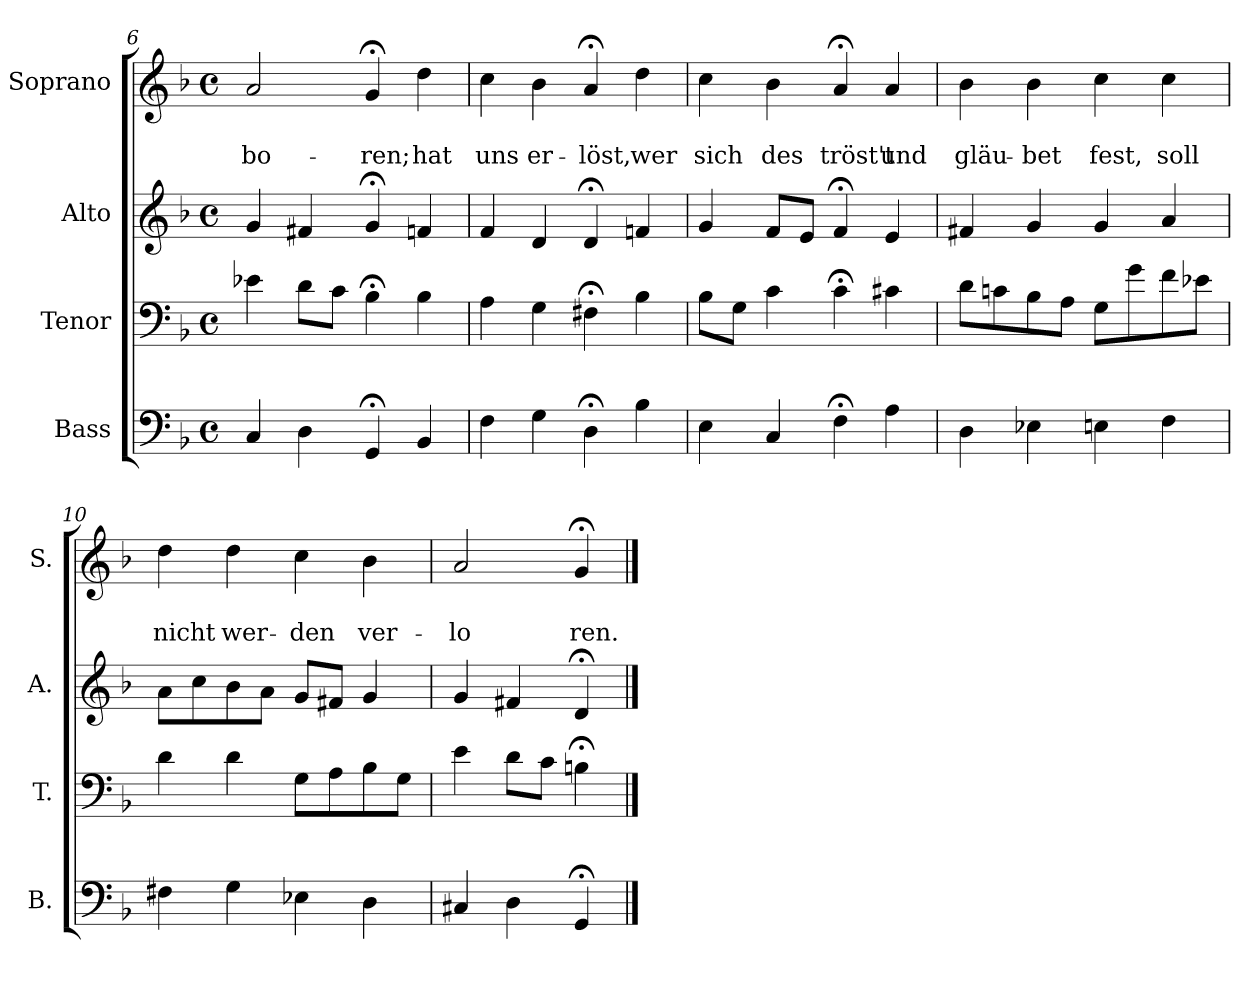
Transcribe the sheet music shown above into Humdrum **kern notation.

**kern	**kern	**kern	**kern	**text	**text
*part4	*part3	*part2	*part1	*part1	*part1
*staff4	*staff3	*staff2	*staff1	*staff1	*staff1
*I"Bass	*I"Tenor	*I"Alto	*I"Soprano	*	*
*I'B.	*I'T.	*I'A.	*I'S.	*	*
*clefF4	*clefF4	*clefG2	*clefG2	*	*
*k[b-]	*k[b-]	*k[b-]	*k[b-]	*	*
*	*	*	*d:	*	*
*M4/4	*M4/4	*M4/4	*M4/4	*	*
*met(c)	*met(c)	*met(c)	*met(c)	*	*
=6	=6	=6	=6	=6	=6
4C/	4e-X\	4g/	2a/	.	-bo-
4D\	8d\L	4f#X/	.	.	.
.	8c\J	.	.	.	.
4GG;</	4B-;<\	4g;</	4g;</	.	-ren;
4BB-/	4B-\	4fn/	4dd\	.	hat
=7	=7	=7	=7	=7	=7
4F\	4A\	4f/	4cc\	.	uns
4G\	4G\	4d/	4b-\	.	er-
4D;<\	4F#X;<\	4d;</	4a;</	.	-löst,
4B-\	4B-\	4fn/	4dd\	.	wer
!!LO:PB:g=z
=8	=8	=8	=8	=8	=8
4E\	8B-\L	4g/	4cc\	.	sich
.	8G\J	.	.	.	.
4C/	4c\	8f/L	4b-\	.	des
.	.	8e/J	.	.	.
4F;<\	4c;<\	4f;</	4a;</	.	tröst't
4A\	4c#X\	4e/	4a/	.	und
=9	=9	=9	=9	=9	=9
4D\	8d\L	4f#X/	4b-\	.	gläu-
.	8cn\	.	.	.	.
4E-X\	8B-\	4g/	4b-\	.	-bet
.	8A\J	.	.	.	.
4En\	8G\L	4g/	4cc\	.	fest,
.	8g\	.	.	.	.
4F\	8f\	4a/	4cc\	.	soll
.	8e-X\J	.	.	.	.
=10	=10	=10	=10	=10	=10
4F#X\	4d\	8a\L	4dd\	.	nicht
.	.	8cc\	.	.	.
4G\	4d\	8b-\	4dd\	.	wer-
.	.	8a\J	.	.	.
4E-X\	8G\L	8g/L	4cc\	.	-den
.	8A\	8f#X/J	.	.	.
4D\	8B-\	4g/	4b-\	.	ver-
.	8G\J	.	.	.	.
=11	=11	=11	=11	=11	=11
4C#X/	4e\	4g/	2a/	.	-lo
4D\	8d\L	4f#X/	.	.	.
.	8c\J	.	.	.	.
4GG;</	4Bn;<\	4d;</	4g;</	.	ren.
==	==	==	==	==	==
*-	*-	*-	*-	*-	*-
